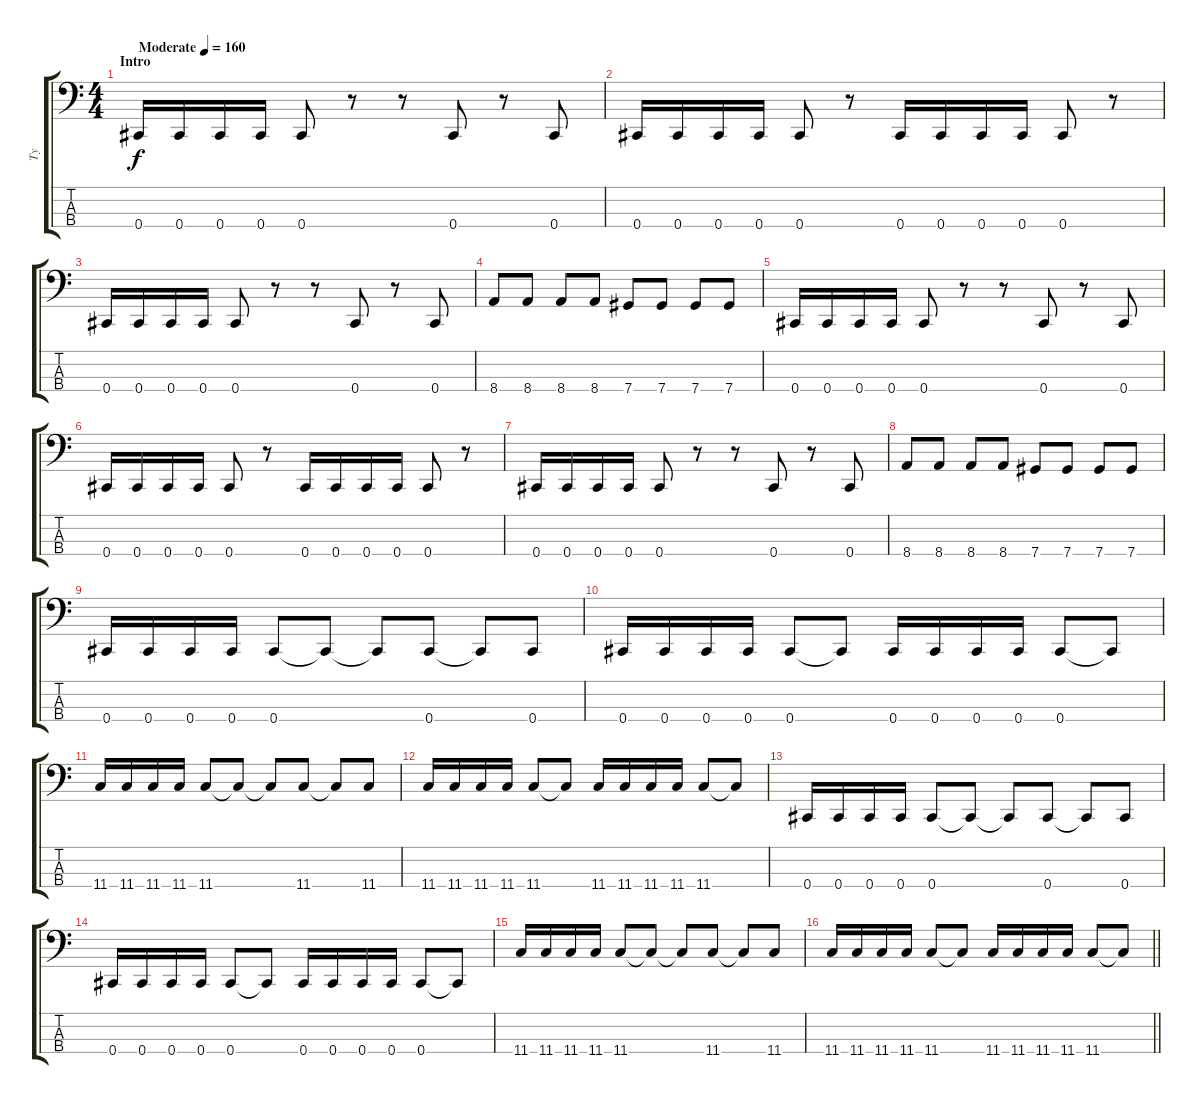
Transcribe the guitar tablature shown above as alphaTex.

\track ("Ty" "Ty") {instrument electricbasspick}
\staff {score tabs}
\tuning (Gb2 Db2 Ab1 Db1) {hide}
\ts (4 4)
\section ("" "Intro")
\tempo (160 "Moderate")
\clef f4
\ks c
0.4.16{dy f instrument electricbasspick} 0.4.16 0.4.16 0.4.16 0.4.8 r.8 r.8 0.4.8 r.8 0.4.8 |
0.4.16 0.4.16 0.4.16 0.4.16 0.4.8 r.8 0.4.16 0.4.16 0.4.16 0.4.16 0.4.8 r.8 |
0.4.16 0.4.16 0.4.16 0.4.16 0.4.8 r.8 r.8 0.4.8 r.8 0.4.8 |
8.4.8 8.4.8 8.4.8 8.4.8 7.4.8 7.4.8 7.4.8 7.4.8 |
0.4.16 0.4.16 0.4.16 0.4.16 0.4.8 r.8 r.8 0.4.8 r.8 0.4.8 |
0.4.16 0.4.16 0.4.16 0.4.16 0.4.8 r.8 0.4.16 0.4.16 0.4.16 0.4.16 0.4.8 r.8 |
0.4.16 0.4.16 0.4.16 0.4.16 0.4.8 r.8 r.8 0.4.8 r.8 0.4.8 |
8.4.8 8.4.8 8.4.8 8.4.8 7.4.8 7.4.8 7.4.8 7.4.8 |
0.4.16 0.4.16 0.4.16 0.4.16 0.4.8 0.4{t}.8 0.4{t}.8 0.4.8 0.4{t}.8 0.4.8 |
0.4.16 0.4.16 0.4.16 0.4.16 0.4.8 0.4{t}.8 0.4.16 0.4.16 0.4.16 0.4.16 0.4.8 0.4{t}.8 |
11.4.16 11.4.16 11.4.16 11.4.16 11.4.8 11.4{t}.8 11.4{t}.8 11.4.8 11.4{t}.8 11.4.8 |
11.4.16 11.4.16 11.4.16 11.4.16 11.4.8 11.4{t}.8 11.4.16 11.4.16 11.4.16 11.4.16 11.4.8 11.4{t}.8 |
0.4.16 0.4.16 0.4.16 0.4.16 0.4.8 0.4{t}.8 0.4{t}.8 0.4.8 0.4{t}.8 0.4.8 |
0.4.16 0.4.16 0.4.16 0.4.16 0.4.8 0.4{t}.8 0.4.16 0.4.16 0.4.16 0.4.16 0.4.8 0.4{t}.8 |
11.4.16 11.4.16 11.4.16 11.4.16 11.4.8 11.4{t}.8 11.4{t}.8 11.4.8 11.4{t}.8 11.4.8 |
\barLineRight lightlight
11.4.16 11.4.16 11.4.16 11.4.16 11.4.8 11.4{t}.8 11.4.16 11.4.16 11.4.16 11.4.16 11.4.8 11.4{t}.8
